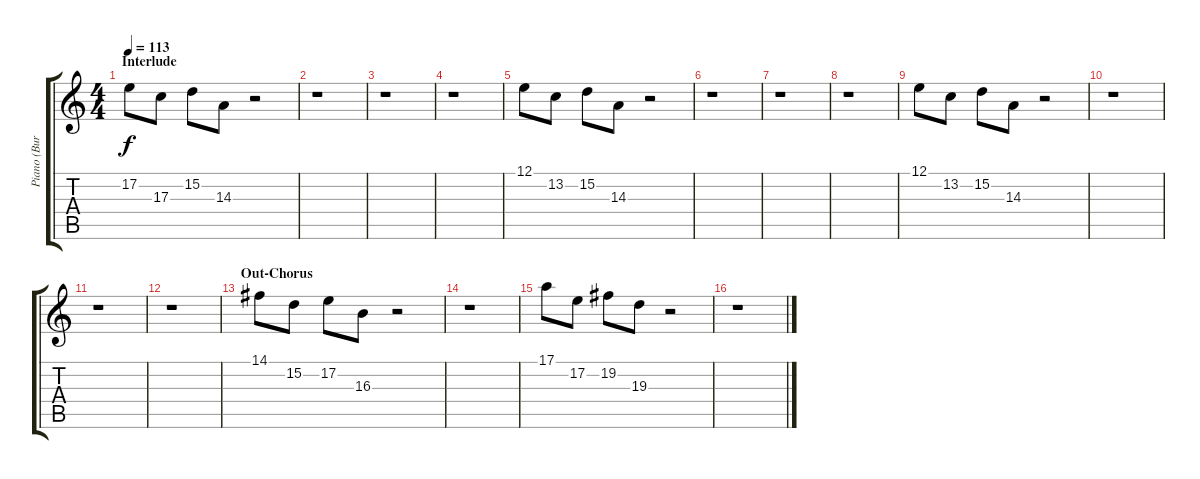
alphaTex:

\track ("Piano (Burton)" "Piano (Bur") {instrument electricgrandpiano}
\staff {score tabs}
\tuning (E4 B3 G3 D3 A2 E2) {hide}
\ts (4 4)
\section ("" "Interlude")
\tempo 113
\clef g2
\ks c
17.2.8{dy f} 17.3.8 15.2.8 14.3.8 r.2 |
r.1 |
r.1 |
r.1 |
12.1.8 13.2.8 15.2.8 14.3.8 r.2 |
r.1 |
r.1 |
r.1 |
12.1.8 13.2.8 15.2.8 14.3.8 r.2 |
r.1 |
r.1 |
r.1 |
\section ("" "Out-Chorus")
14.1.8 15.2.8 17.2.8 16.3.8 r.2 |
r.1 |
17.1.8 17.2.8 19.2.8 19.3.8 r.2 |
r.1
